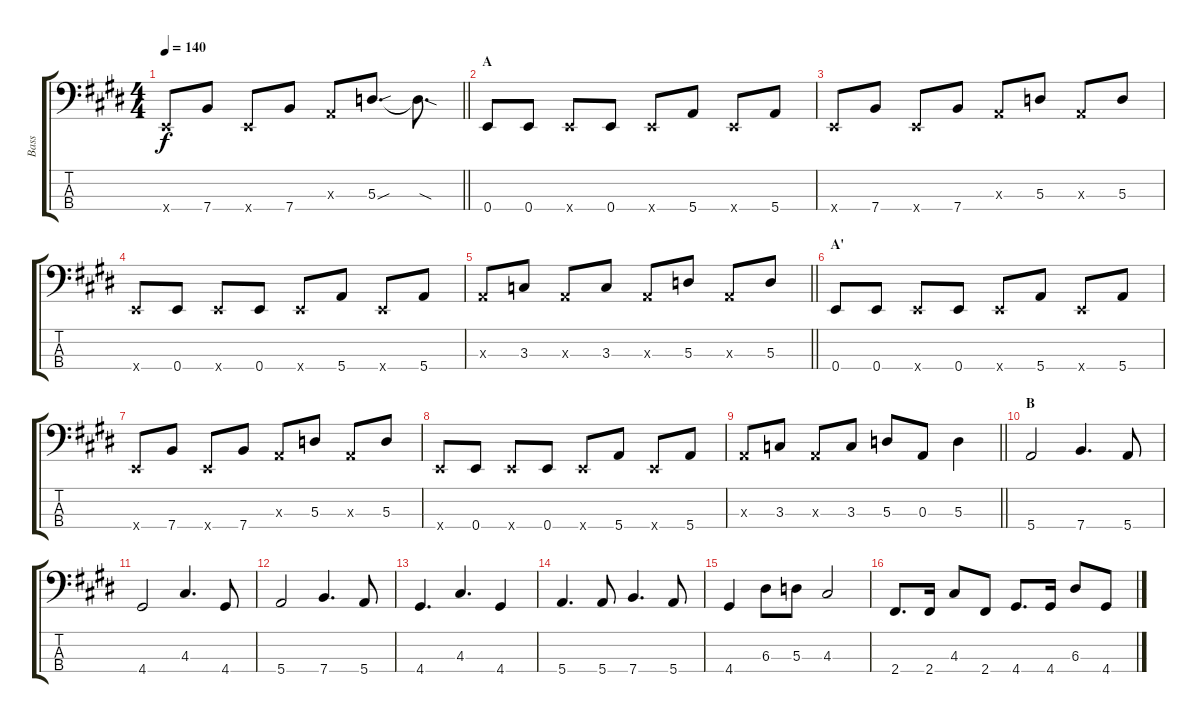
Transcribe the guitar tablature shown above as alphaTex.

\track ("Bass" "Bass") {instrument electricbassfinger}
\staff {score tabs}
\tuning (G2 D2 A1 E1) {hide}
\ts (4 4)
\tempo 140
\clef f4
\barLineRight lightlight
\ks e
0.4{x}.8{dy f} 7.4.8 0.4{x}.8 7.4.8 0.3{x}.8 5.3{sou}.8{d} 5.3{sod t}.8{d} |
\section ("" "A")
0.4.8 0.4.8 0.4{x}.8 0.4.8 0.4{x}.8 5.4.8 0.4{x}.8 5.4.8 |
0.4{x}.8 7.4.8 0.4{x}.8 7.4.8 0.3{x}.8 5.3.8 0.3{x}.8 5.3.8 |
0.4{x}.8 0.4.8 0.4{x}.8 0.4.8 0.4{x}.8 5.4.8 0.4{x}.8 5.4.8 |
\barLineRight lightlight
0.3{x}.8 3.3.8 0.3{x}.8 3.3.8 0.3{x}.8 5.3.8 0.3{x}.8 5.3.8 |
\section ("" "A'")
0.4.8 0.4.8 0.4{x}.8 0.4.8 0.4{x}.8 5.4.8 0.4{x}.8 5.4.8 |
0.4{x}.8 7.4.8 0.4{x}.8 7.4.8 0.3{x}.8 5.3.8 0.3{x}.8 5.3.8 |
0.4{x}.8 0.4.8 0.4{x}.8 0.4.8 0.4{x}.8 5.4.8 0.4{x}.8 5.4.8 |
\barLineRight lightlight
0.3{x}.8 3.3.8 0.3{x}.8 3.3.8 5.3.8 0.3.8 5.3.4 |
\section ("" "B")
5.4.2 7.4.4{d} 5.4.8 |
4.4.2 4.3.4{d} 4.4.8 |
5.4.2 7.4.4{d} 5.4.8 |
4.4.4{d} 4.3.4{d} 4.4.4 |
5.4.4{d} 5.4.8 7.4.4{d} 5.4.8 |
4.4.4 6.3.8 5.3.8 4.3.2 |
2.4.8{d} 2.4.16 4.3.8 2.4.8 4.4.8{d} 4.4.16 6.3.8 4.4.8
